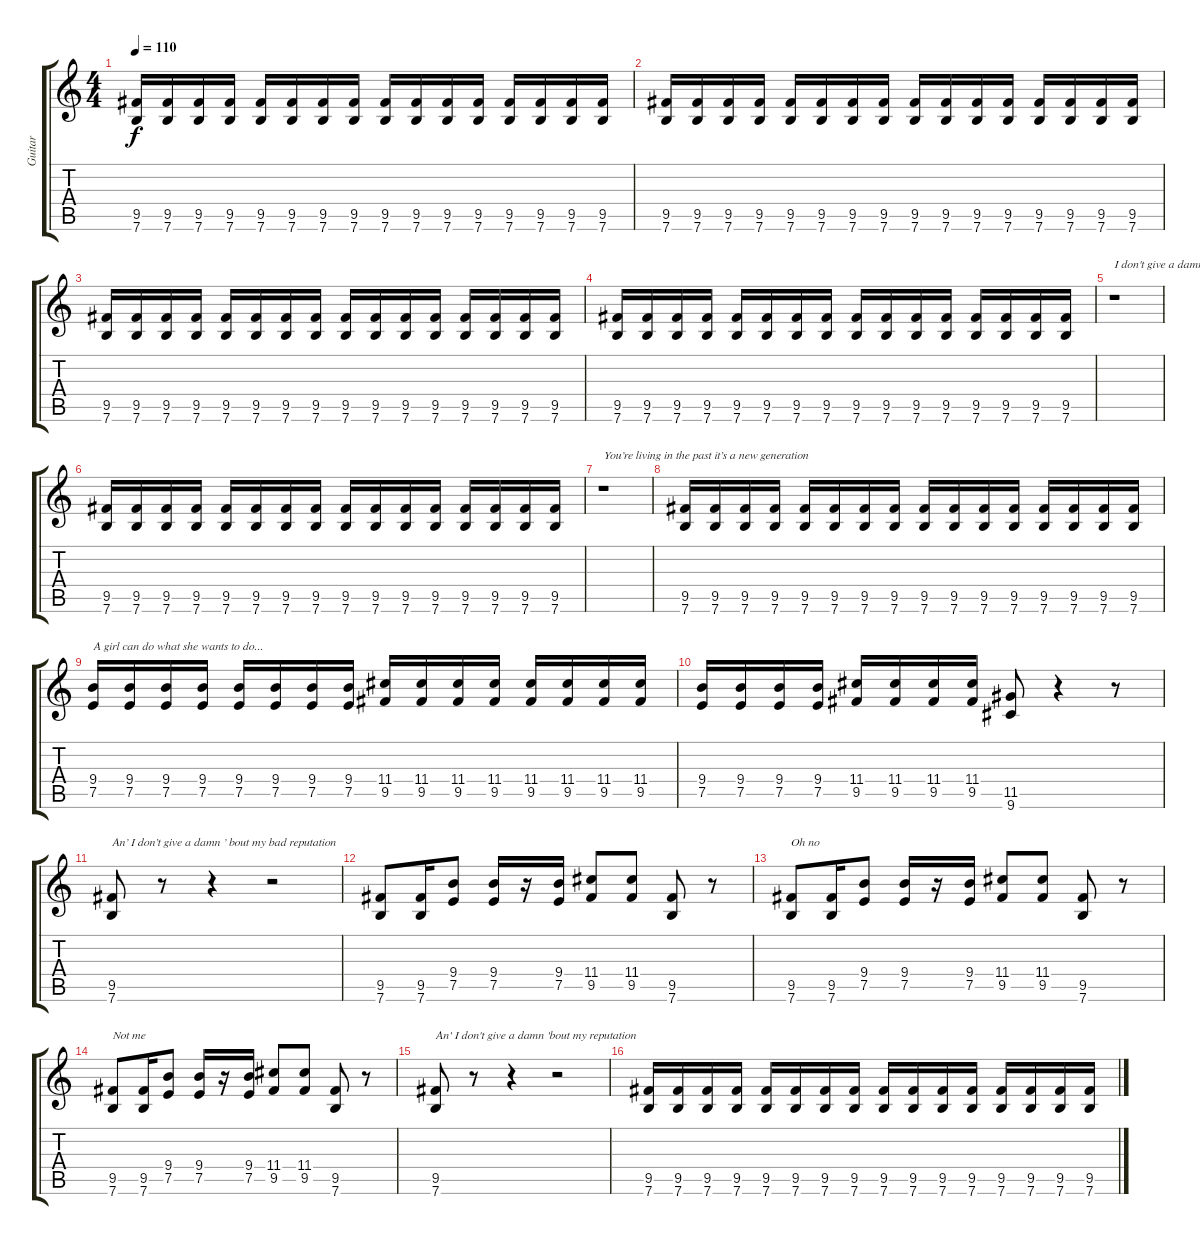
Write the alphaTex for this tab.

\track ("Guitar" "Guitar") {instrument distortionguitar}
\staff {score tabs}
\tuning (E4 B3 G3 D3 A2 E2) {hide}
\ts (4 4)
\tempo 110
\clef g2
\ks c
(9.5 7.6).16{dy f instrument distortionguitar} (9.5 7.6).16 (9.5 7.6).16 (9.5 7.6).16 (9.5 7.6).16 (9.5 7.6).16 (9.5 7.6).16 (9.5 7.6).16 (9.5 7.6).16 (9.5 7.6).16 (9.5 7.6).16 (9.5 7.6).16 (9.5 7.6).16 (9.5 7.6).16 (9.5 7.6).16 (9.5 7.6).16 |
(9.5 7.6).16 (9.5 7.6).16 (9.5 7.6).16 (9.5 7.6).16 (9.5 7.6).16 (9.5 7.6).16 (9.5 7.6).16 (9.5 7.6).16 (9.5 7.6).16 (9.5 7.6).16 (9.5 7.6).16 (9.5 7.6).16 (9.5 7.6).16 (9.5 7.6).16 (9.5 7.6).16 (9.5 7.6).16 |
(9.5 7.6).16 (9.5 7.6).16 (9.5 7.6).16 (9.5 7.6).16 (9.5 7.6).16 (9.5 7.6).16 (9.5 7.6).16 (9.5 7.6).16 (9.5 7.6).16 (9.5 7.6).16 (9.5 7.6).16 (9.5 7.6).16 (9.5 7.6).16 (9.5 7.6).16 (9.5 7.6).16 (9.5 7.6).16 |
(9.5 7.6).16 (9.5 7.6).16 (9.5 7.6).16 (9.5 7.6).16 (9.5 7.6).16 (9.5 7.6).16 (9.5 7.6).16 (9.5 7.6).16 (9.5 7.6).16 (9.5 7.6).16 (9.5 7.6).16 (9.5 7.6).16 (9.5 7.6).16 (9.5 7.6).16 (9.5 7.6).16 (9.5 7.6).16 |
r.1{txt "I don't give a damn about my reputation"} |
(9.5 7.6).16 (9.5 7.6).16 (9.5 7.6).16 (9.5 7.6).16 (9.5 7.6).16 (9.5 7.6).16 (9.5 7.6).16 (9.5 7.6).16 (9.5 7.6).16 (9.5 7.6).16 (9.5 7.6).16 (9.5 7.6).16 (9.5 7.6).16 (9.5 7.6).16 (9.5 7.6).16 (9.5 7.6).16 |
r.1{txt "You’re living in the past it’s a new generation"} |
(9.5 7.6).16 (9.5 7.6).16 (9.5 7.6).16 (9.5 7.6).16 (9.5 7.6).16 (9.5 7.6).16 (9.5 7.6).16 (9.5 7.6).16 (9.5 7.6).16 (9.5 7.6).16 (9.5 7.6).16 (9.5 7.6).16 (9.5 7.6).16 (9.5 7.6).16 (9.5 7.6).16 (9.5 7.6).16 |
(9.4 7.5).16{txt "A girl can do what she wants to do..."} (9.4 7.5).16 (9.4 7.5).16 (9.4 7.5).16 (9.4 7.5).16 (9.4 7.5).16 (9.4 7.5).16 (9.4 7.5).16 (11.4 9.5).16 (11.4 9.5).16 (11.4 9.5).16 (11.4 9.5).16 (11.4 9.5).16 (11.4 9.5).16 (11.4 9.5).16 (11.4 9.5).16 |
(9.4 7.5).16 (9.4 7.5).16 (9.4 7.5).16 (9.4 7.5).16 (11.4 9.5).16 (11.4 9.5).16 (11.4 9.5).16 (11.4 9.5).16 (11.5 9.6).8 r.4 r.8 |
(9.5 7.6).8{txt "An’ I don’t give a damn ’ bout my bad reputation"} r.8 r.4 r.2 |
(9.5 7.6).8 (9.5 7.6).16 (9.4 7.5).8 (9.4 7.5).16 r.16 (9.4 7.5).16 (11.4 9.5).8 (11.4 9.5).8 (9.5 7.6).8 r.8 |
(9.5 7.6).8{txt "Oh no"} (9.5 7.6).16 (9.4 7.5).8 (9.4 7.5).16 r.16 (9.4 7.5).16 (11.4 9.5).8 (11.4 9.5).8 (9.5 7.6).8 r.8 |
(9.5 7.6).8{txt "Not me"} (9.5 7.6).16 (9.4 7.5).8 (9.4 7.5).16 r.16 (9.4 7.5).16 (11.4 9.5).8 (11.4 9.5).8 (9.5 7.6).8 r.8 |
(9.5 7.6).8{txt "An' I don't give a damn 'bout my reputation"} r.8 r.4 r.2 |
(9.5 7.6).16 (9.5 7.6).16 (9.5 7.6).16 (9.5 7.6).16 (9.5 7.6).16 (9.5 7.6).16 (9.5 7.6).16 (9.5 7.6).16 (9.5 7.6).16 (9.5 7.6).16 (9.5 7.6).16 (9.5 7.6).16 (9.5 7.6).16 (9.5 7.6).16 (9.5 7.6).16 (9.5 7.6).16
